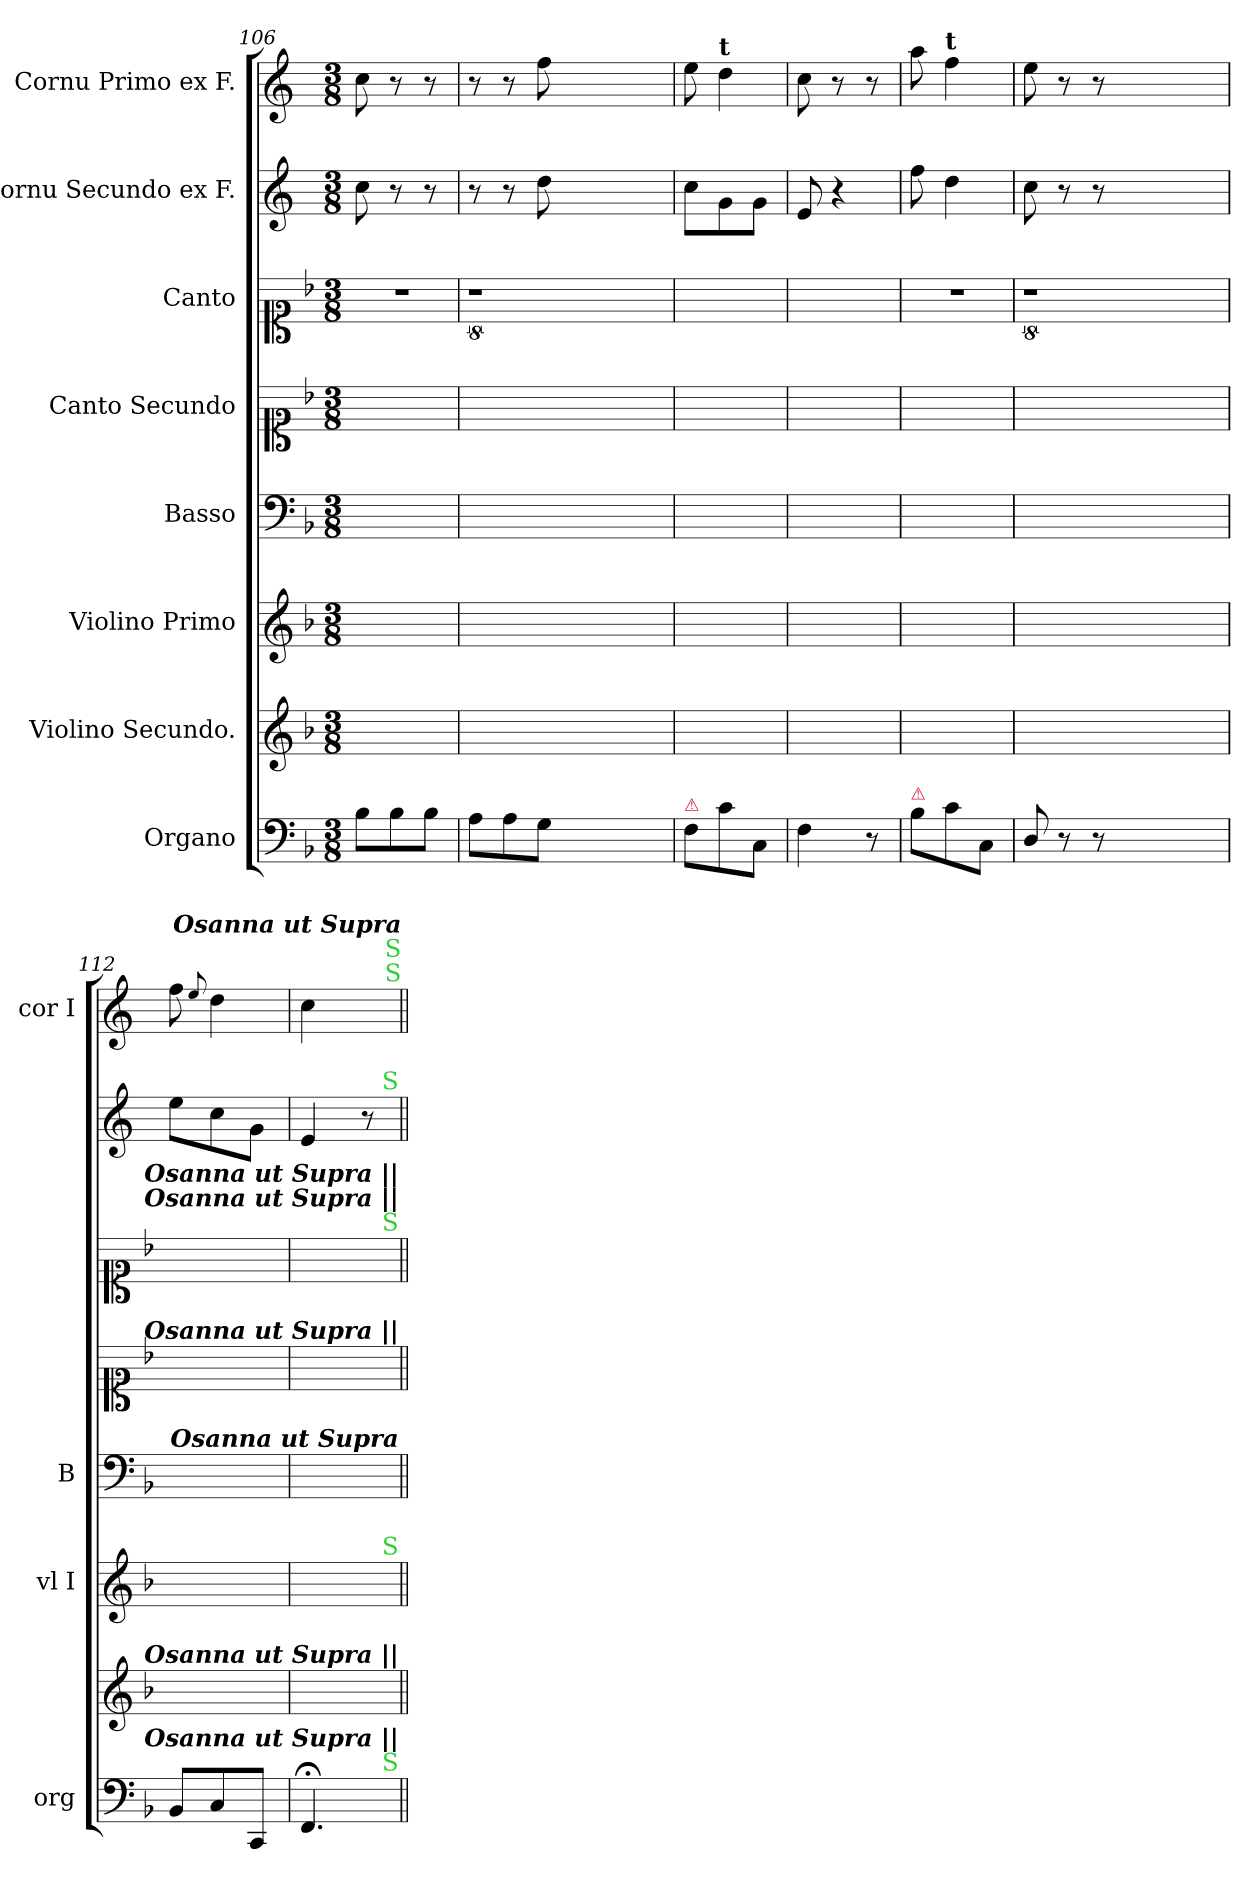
**kern	**kern	**kern	**kern	**kern	**kern	**kern	**kern
*part8	*part7	*part6	*part5	*part4	*part3	*part2	*part1
*staff8	*staff7	*staff6	*staff5	*staff4	*staff3	*staff2	*staff1
*I"Organo	*I"Violino Secundo.	*I"Violino Primo	*I"Basso	*I"Canto Secundo	*I"Canto	*I"Cornu Secundo ex F.	*I"Cornu Primo ex F.
*I'org	*	*I'vl I	*I'B	*	*	*	*I'cor I
*clefF4	*clefG2	*clefG2	*clefF4	*clefC1	*clefC1	*clefG2	*clefG2
*	*	*	*	*	*	*ITrd4c7	*ITrd4c7
*k[b-]	*k[b-]	*k[b-]	*k[b-]	*k[b-]	*k[b-]	*k[b-]	*k[b-]
*F:	*F:	*F:	*F:	*F:	*F:	*F:	*F:
*M3/8	*M3/8	*M3/8	*M3/8	*M3/8	*M3/8	*M3/8	*M3/8
=106	=106	=106	=106	=106	=106	=106	=106
8B-\L	4.ryy	4.ryy	4.ryy	4.ryy	4.r	8f\	8f\
8B-\	.	.	.	.	.	8r	8r
8B-\J	.	.	.	.	.	8r	8r
=107	=107	=107	=107	=107	=107	=107	=107
8A\L	4.ryy	4.ryy	4.ryy	4.ryy	8%9r	8r	8r
8A\	.	.	.	.	.	8r	8r
8G\J	.	.	.	.	.	8g\	8b-\
2.ryy	2.ryy	2.ryy	2.ryy	2.ryy	.	2.ryy	2.ryy
=108	=108	=108	=108	=108	=108	=108	=108
!LO:TX:a:color=crimson:t=⚠	!	!	!	!	!	!	!
8F\L	4.ryy	4.ryy	4.ryy	4.ryy	4.ryy	8f\L	8a\
!	!	!	!	!	!	!	!LO:TX:a:B:t=t
8c\	.	.	.	.	.	8c\	4g\
8C/J	.	.	.	.	.	8c\J	.
=109	=109	=109	=109	=109	=109	=109	=109
4F\	4.ryy	4.ryy	4.ryy	4.ryy	4.ryy	8A/	8f\
.	.	.	.	.	.	4r	8r
8r	.	.	.	.	.	.	8r
=110	=110	=110	=110	=110	=110	=110	=110
!LO:TX:a:color=crimson:t=⚠	!	!	!	!	!	!	!
!	!	!	!	!LO:N:vis=00	!	!	!
8B-\L	4.ryy	4.ryy	4.ryy	4.ryy	4.r	8b-\	8dd\
!	!	!	!	!	!	!	!LO:TX:a:B:t=t
8c\	.	.	.	.	.	4g\	4b-\
8C/J	.	.	.	.	.	.	.
=111	=111	=111	=111	=111	=111	=111	=111
8D/	4.ryy	4.ryy	4.ryy	4.ryy	8%9r	8f\	8a\
8r	.	.	.	.	.	8r	8r
8r	.	.	.	.	.	8r	8r
2.ryy	2.ryy	2.ryy	2.ryy	2.ryy	.	2.ryy	2.ryy
=112	=112	=112	=112	=112	=112	=112	=112
8BB-/L	4.ryy	4.ryy	4.ryy	4.ryy	4.ryy	8a\L	8b-\
.	.	.	.	.	.	.	8qqa/
8C/	.	.	.	.	.	8f\	4g\
8CC/J	.	.	.	.	.	8c\J	.
=113	=113	=113	=113	=113	=113	=113	=113
4.FF;</	4.ryy	4.ryy	4.ryy	4.ryy	4.ryy	4A/	4f\
.	.	.	.	.	.	8r	8ryy
!	!	!	!	!	!	!	!LO:TX:a:color=limegreen:t=S
!	!	!	!	!	!	!	!LO:TX:a:color=limegreen:t=S
!	!	!	!	!	!	!	!LO:TX:a:Bi:t=Osanna ut Supra
!	!	!	!	!	!	!LO:TX:a:color=limegreen:t=S	!
!	!	!	!	!	!	!LO:TX:b:Bi:t=Osanna ut Supra ||	!
!	!	!	!	!	!LO:TX:a:color=limegreen:t=S	!	!
!	!	!	!	!	!LO:TX:a:Bi:t=Osanna ut Supra ||	!	!
!	!	!	!	!LO:TX:a:Bi:t=Osanna ut Supra ||	!	!	!
!	!	!	!LO:TX:a:Bi:t=Osanna ut Supra	!	!	!	!
!	!	!LO:TX:a:color=limegreen:t=S	!	!	!	!	!
!	!LO:TX:a:Bi:t=Osanna ut Supra ||	!	!	!	!	!	!
!LO:TX:a:color=limegreen:t=S	!	!	!	!	!	!	!
!LO:TX:a:Bi:t=Osanna ut Supra ||	!	!	!	!	!	!	!
=||	=||	=||	=||	=||	=||	=||	=||
*-	*-	*-	*-	*-	*-	*-	*-
